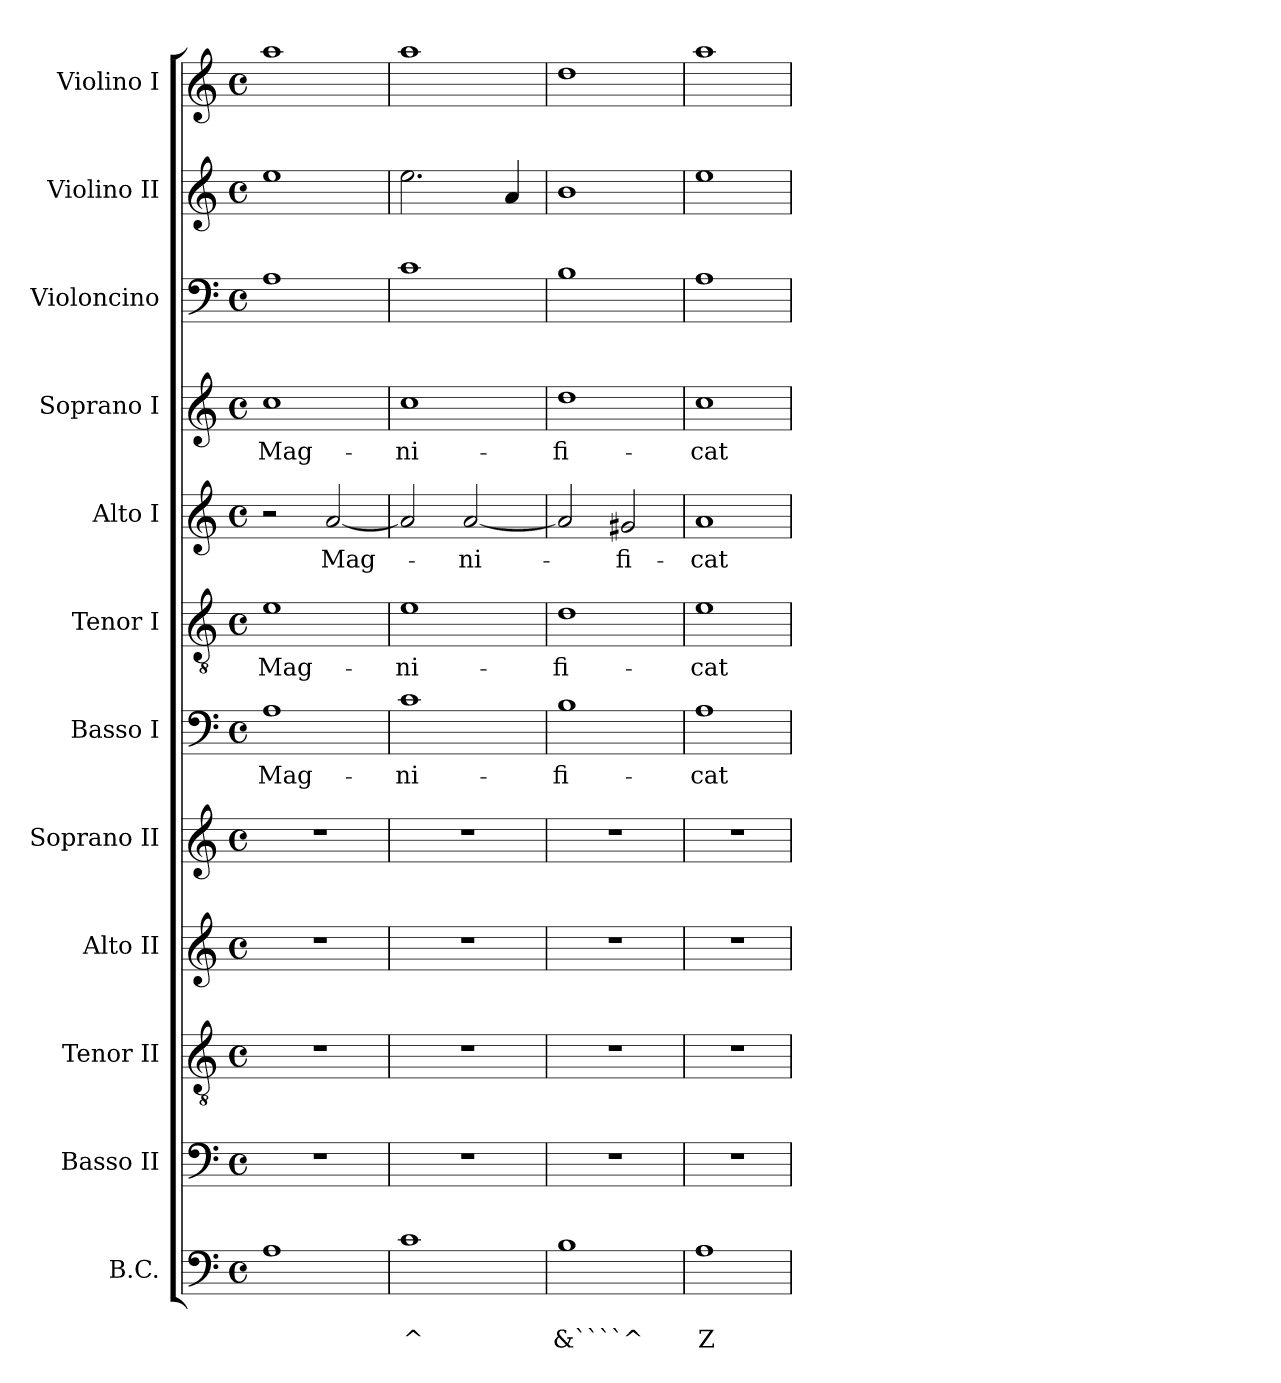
**kern	**text	**text	**kern	**kern	**kern	**kern	**kern	**text	**kern	**text	**kern	**text	**kern	**text	**kern	**kern	**kern
*part12	*part12	*part12	*part11	*part10	*part9	*part8	*part7	*part7	*part6	*part6	*part5	*part5	*part4	*part4	*part3	*part2	*part1
*staff12	*staff12	*staff12	*staff11	*staff10	*staff9	*staff8	*staff7	*staff7	*staff6	*staff6	*staff5	*staff5	*staff4	*staff4	*staff3	*staff2	*staff1
*I"B.C.	*	*	*I"Basso II	*I"Tenor II	*I"Alto II	*I"Soprano II	*I"Basso I	*	*I"Tenor I	*	*I"Alto I	*	*I"Soprano I	*	*I"Violoncino	*I"Violino II	*I"Violino I
*I'BC	*	*	*I'B 2	*I'T 2	*I'A 2	*I'S 2	*I'B 1	*	*I'T 1	*	*I'A 1	*	*I'S 1	*	*I'Vc.	*I'Vln. II	*I'Vln. I
!!LO:PB:g=z
*clefF4	*	*	*clefF4	*clefGv2	*clefG2	*clefG2	*clefF4	*	*clefGv2	*	*clefG2	*	*clefG2	*	*clefF4	*clefG2	*clefG2
*k[]	*	*	*k[]	*k[]	*k[]	*k[]	*k[]	*	*k[]	*	*k[]	*	*k[]	*	*k[]	*k[]	*k[]
*C:	*	*	*C:	*C:	*C:	*C:	*C:	*	*C:	*	*C:	*	*C:	*	*C:	*C:	*C:
*M4/4	*	*	*M4/4	*M4/4	*M4/4	*M4/4	*M4/4	*	*M4/4	*	*M4/4	*	*M4/4	*	*M4/4	*M4/4	*M4/4
*met(c)	*	*	*met(c)	*met(c)	*met(c)	*met(c)	*met(c)	*	*met(c)	*	*met(c)	*	*met(c)	*	*met(c)	*met(c)	*met(c)
=1	=1	=1	=1	=1	=1	=1	=1	=1	=1	=1	=1	=1	=1	=1	=1	=1	=1
!	!	!	!	!	!	!	!	!LO:LY:b	!	!	!	!	!	!	!	!	!
!	!	!	!	!	!	!	!	!	!	!LO:LY:b	!	!	!	!	!	!	!
!	!	!	!	!	!	!	!	!	!	!	!	!	!	!LO:LY:b	!	!	!
1A	.	.	1r	1r	1r	1r	1A	Mag-	1e	Mag-	2r	.	1cc	Mag-	1A	1ee	1aa
!	!	!	!	!	!	!	!	!	!	!	!	!LO:LY:b	!	!	!	!	!
.	.	.	.	.	.	.	.	.	.	.	[2a/	Mag-	.	.	.	.	.
=2	=2	=2	=2	=2	=2	=2	=2	=2	=2	=2	=2	=2	=2	=2	=2	=2	=2
!	!	!LO:LY:b	!	!	!	!	!	!	!	!	!	!	!	!	!	!	!
!	!	!	!	!	!	!	!	!LO:LY:b	!	!	!	!	!	!	!	!	!
!	!	!	!	!	!	!	!	!	!	!LO:LY:b	!	!	!	!	!	!	!
!	!	!	!	!	!	!	!	!	!	!	!	!	!	!LO:LY:b	!	!	!
1c	.	^	1r	1r	1r	1r	1c	-ni-	1e	-ni-	2a/]	.	1cc	-ni-	1c	2.ee\	1aa
!	!	!	!	!	!	!	!	!	!	!	!	!LO:LY:b	!	!	!	!	!
.	.	.	.	.	.	.	.	.	.	.	[2a/	-ni-	.	.	.	.	.
.	.	.	.	.	.	.	.	.	.	.	.	.	.	.	.	4a/	.
=3	=3	=3	=3	=3	=3	=3	=3	=3	=3	=3	=3	=3	=3	=3	=3	=3	=3
!	!	!LO:LY:b	!	!	!	!	!	!	!	!	!	!	!	!	!	!	!
!	!	!	!	!	!	!	!	!LO:LY:b	!	!	!	!	!	!	!	!	!
!	!	!	!	!	!	!	!	!	!	!LO:LY:b	!	!	!	!	!	!	!
!	!	!	!	!	!	!	!	!	!	!	!	!	!	!LO:LY:b	!	!	!
1B	.	&````^	1r	1r	1r	1r	1B	-fi-	1d	-fi-	2a/]	.	1dd	-fi-	1B	1b	1dd
!	!	!	!	!	!	!	!	!	!	!	!	!LO:LY:b	!	!	!	!	!
.	.	.	.	.	.	.	.	.	.	.	2g#X/	-fi-	.	.	.	.	.
=4	=4	=4	=4	=4	=4	=4	=4	=4	=4	=4	=4	=4	=4	=4	=4	=4	=4
!	!	!LO:LY:b	!	!	!	!	!	!	!	!	!	!	!	!	!	!	!
!	!	!	!	!	!	!	!	!LO:LY:b	!	!	!	!	!	!	!	!	!
!	!	!	!	!	!	!	!	!	!	!LO:LY:b	!	!	!	!	!	!	!
!	!	!	!	!	!	!	!	!	!	!	!	!LO:LY:b	!	!	!	!	!
!	!	!	!	!	!	!	!	!	!	!	!	!	!	!LO:LY:b	!	!	!
1A	.	Z	1r	1r	1r	1r	1A	-cat	1e	-cat	1a	-cat	1cc	-cat	1A	1ee	1aa
=	=	=	=	=	=	=	=	=	=	=	=	=	=	=	=	=	=
*-	*-	*-	*-	*-	*-	*-	*-	*-	*-	*-	*-	*-	*-	*-	*-	*-	*-
